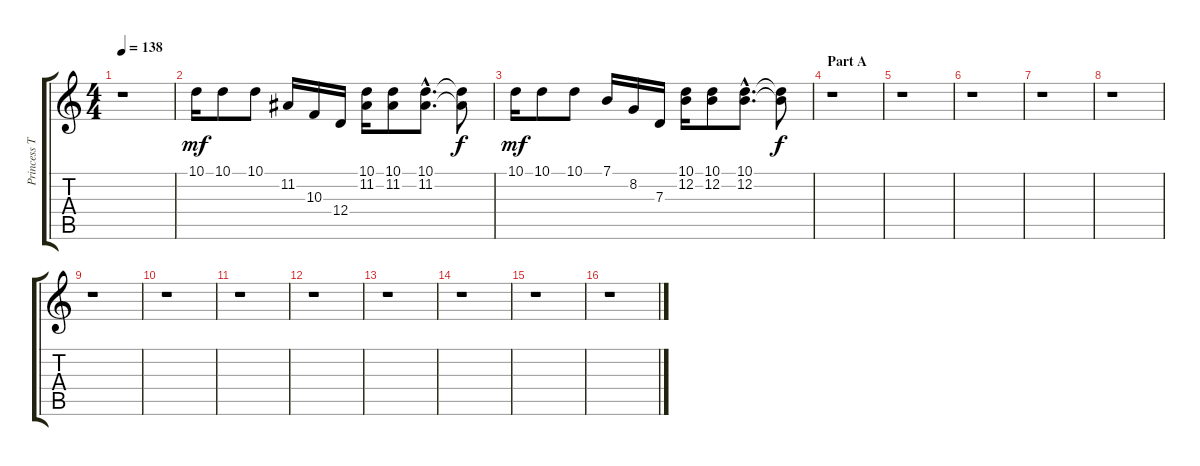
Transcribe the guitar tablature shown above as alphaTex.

\track ("Princess Toadstool" "Princess T") {instrument dulcimer}
\staff {score tabs}
\tuning (E4 B3 G3 D3 A2 E2) {hide}
\ts (4 4)
\tempo 138
\clef g2
\ks c
r.1{dy mf} |
10.1.16 10.1.8 10.1.8 11.2.16 10.3.16 12.4.16 (10.1 11.2).16 (10.1 11.2).8 (10.1{hac} 11.2{hac}).8{d} (10.1{t} 11.2{t}).8{dy f} |
10.1.16{dy mf} 10.1.8 10.1.8 7.1.16 8.2.16 7.3.16 (10.1 12.2).16 (10.1 12.2).8 (10.1{hac} 12.2{hac}).8{d} (10.1{t} 12.2{t}).8{dy f} |
\section ("" "Part A")
r.1 |
r.1 |
r.1 |
r.1 |
r.1 |
r.1 |
r.1 |
r.1 |
r.1 |
r.1 |
r.1 |
r.1 |
r.1
